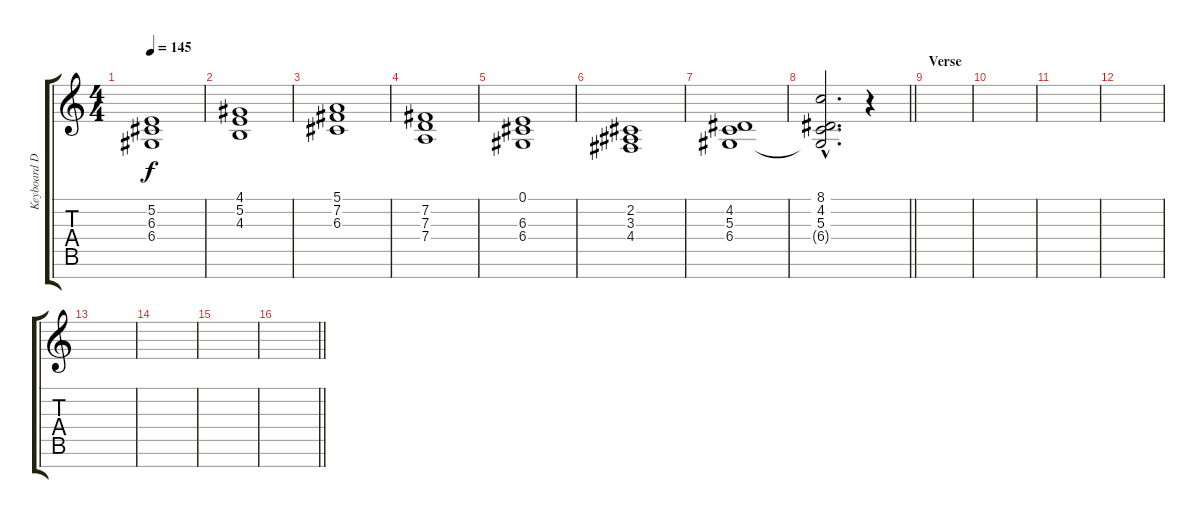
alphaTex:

\track ("Keyboard Dub" "Keyboard D") {instrument stringensemble2}
\staff {score tabs}
\tuning (E4 B3 G3 D3 A2 E2 B1) {hide}
\ts (4 4)
\tempo 145
\clef g2
\ks c
(5.2 6.3 6.4).1{dy f} |
(4.1 5.2 4.3).1 |
(5.1 7.2 6.3).1 |
(7.2 7.3 7.4).1 |
(0.1 6.3 6.4).1 |
(2.2 3.3 4.4).1 |
(4.2 5.3 6.4).1 |
\barLineRight lightlight
(8.1{hac} 4.2{hac} 5.3{hac} 6.4{hac t}).2{d} r.4 |
\section ("" "Verse")
|
|
|
|
|
|
|
\barLineRight lightlight
